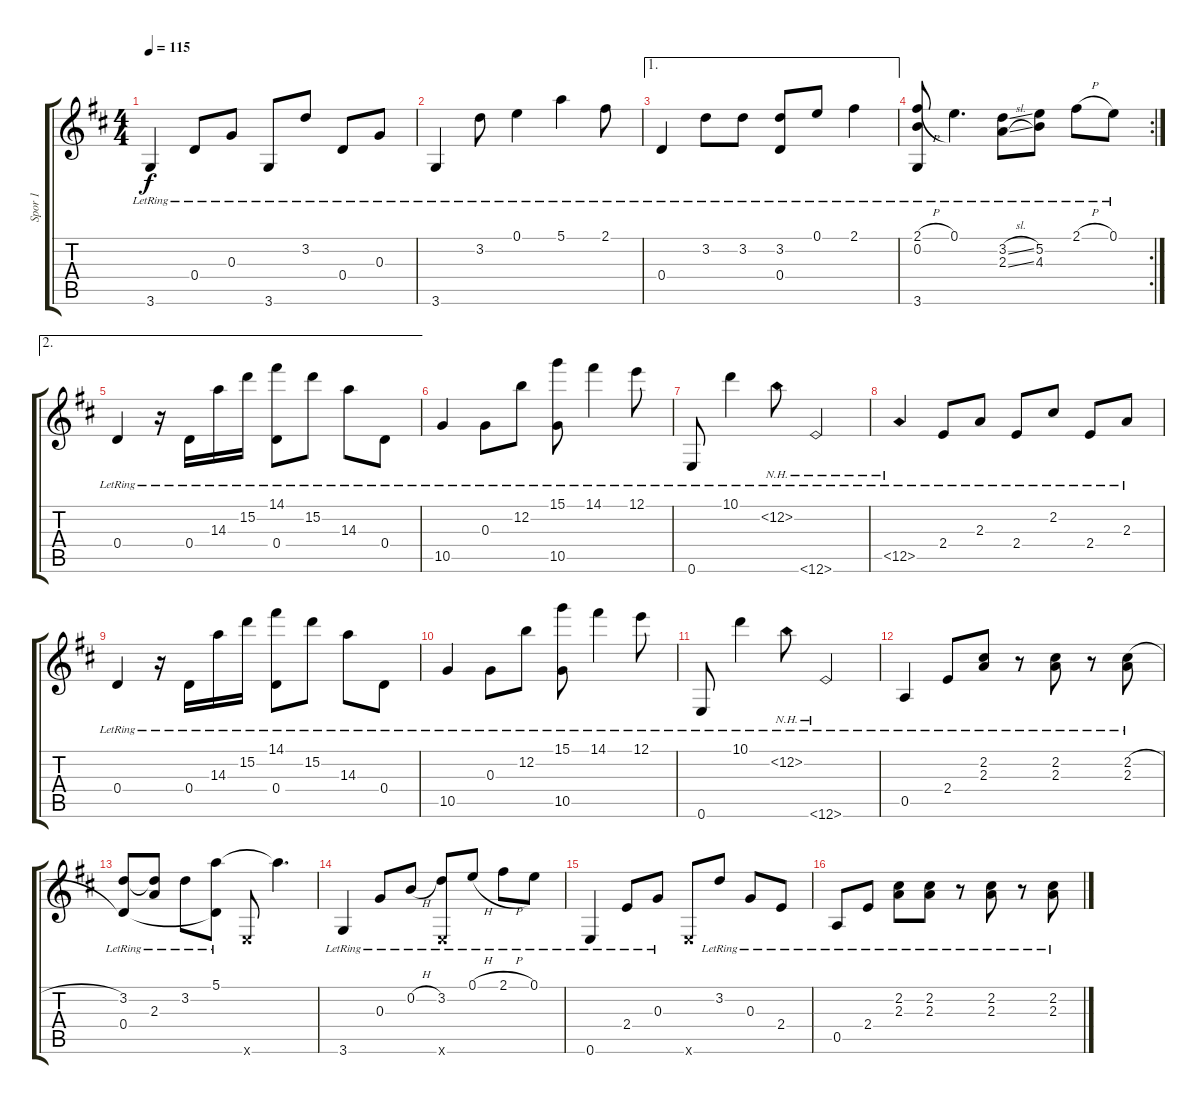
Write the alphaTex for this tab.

\track ("Spor 1" "Spor 1") {instrument acousticguitarsteel}
\staff {score tabs}
\tuning (E4 B3 G3 D3 A2 E2) {hide}
\ts (4 4)
\tempo 115
\clef g2
\ks d
3.6{lr}.4{dy f} 0.4{lr}.8 0.3{lr}.8 3.6{lr}.8 3.2{lr}.8 0.4{lr}.8 0.3{lr}.8 |
3.6{lr}.4 3.2{lr}.8 0.1{lr}.4 5.1{lr}.4 2.1{lr}.8 |
\ae 1
0.4{lr}.4 3.2{lr}.8 3.2{lr}.8 (3.2{lr} 0.4{lr}).8 0.1{lr}.8 2.1{lr}.4 |
\rc 2
(2.1{h lr} 0.2{lr} 3.6{lr}).8 0.1{lr}.4{d} (3.2{sl lr} 2.3{sl lr}).8 (5.2{lr} 4.3{lr}).8 2.1{h lr}.8 0.1{lr}.8 |
\ae 2
0.4{lr}.4 r.16 0.4{lr}.16 14.3{lr}.16 15.2{lr}.16 (14.1{lr} 0.4{lr}).8 15.2{lr}.8 14.3{lr}.8 0.4{lr}.8 |
10.5{lr}.4 0.3{lr}.8 12.2{lr}.8 (15.1{lr} 10.5{lr}).8 14.1{lr}.4 12.1{lr}.8 |
0.6{lr}.8 10.1{lr}.4 12.2{nh lr}.8 12.6{nh lr}.2 |
12.5{nh lr}.4 2.4{lr}.8 2.3{lr}.8 2.4{lr}.8 2.2{lr}.8 2.4{lr}.8 2.3{lr}.8 |
0.4{lr}.4 r.16 0.4{lr}.16 14.3{lr}.16 15.2{lr}.16 (14.1{lr} 0.4{lr}).8 15.2{lr}.8 14.3{lr}.8 0.4{lr}.8 |
10.5{lr}.4 0.3{lr}.8 12.2{lr}.8 (15.1{lr} 10.5{lr}).8 14.1{lr}.4 12.1{lr}.8 |
0.6{lr}.8 10.1{lr}.4 12.2{nh lr}.8 12.6{nh lr}.2 |
0.5{lr}.4 2.4{lr}.8 (2.2{lr} 2.3{lr}).8 r.8 (2.2{lr} 2.3{lr}).8 r.8 (2.2{h lr} 2.3{lr}).8 |
(3.2{lr} 0.4{lr}).8 (3.2{t} 2.3{lr}).8 3.2{lr}.8 (5.1{lr} 0.4{t}).8 0.6{x}.8 5.1{t}.4{d} |
3.6{lr}.4 0.3{lr}.8 0.2{h lr}.8 (3.2{lr} 0.6{x}).8 0.1{h lr}.8 2.1{h lr}.8 0.1{lr}.8 |
0.6{lr}.4 2.4{lr}.8 0.3{lr}.8 0.6{x}.8 3.2{lr}.8 0.3{lr}.8 2.4{lr}.8 |
0.5{lr}.8 2.4{lr}.8 (2.2{lr} 2.3{lr}).8 (2.2{lr} 2.3{lr}).8 r.8 (2.2{lr} 2.3{lr}).8 r.8 (2.2{h lr} 2.3{lr}).8
